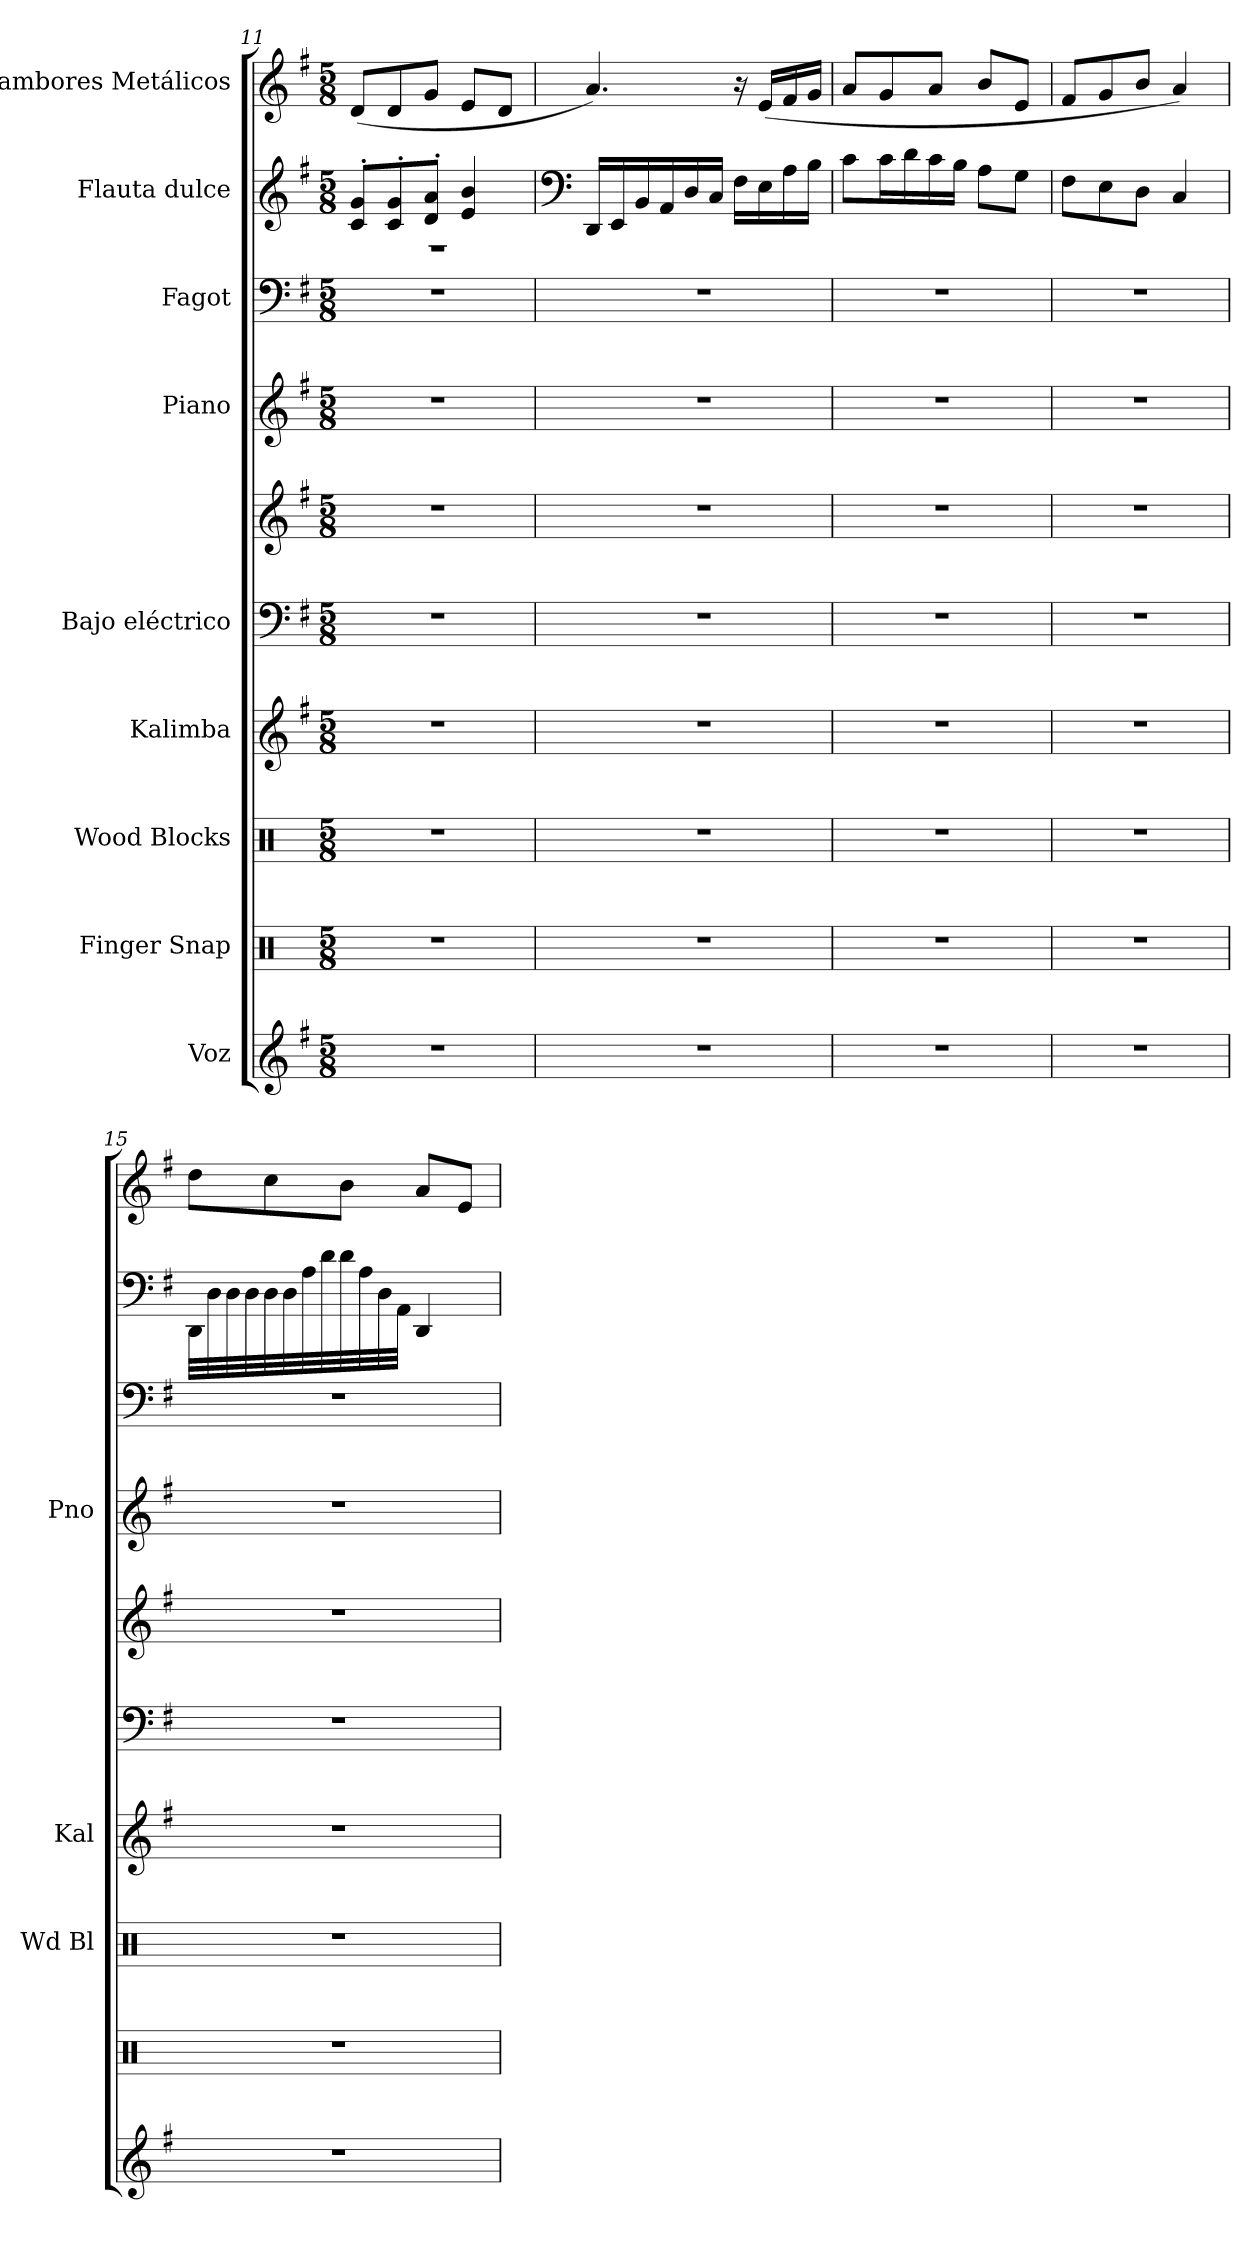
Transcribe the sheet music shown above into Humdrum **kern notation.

**kern	**kern	**kern	**kern	**kern	**kern	**kern	**kern	**kern	**kern
*part9	*part8	*part7	*part6	*part5	*part5	*part4	*part3	*part2	*part1
*staff10	*staff9	*staff8	*staff7	*staff6	*staff5	*staff4	*staff3	*staff2	*staff1
*I"Voz	*I"Finger Snap	*I"Wood Blocks	*I"Kalimba	*I"Bajo eléctrico	*	*I"Piano	*I"Fagot	*I"Flauta dulce	*I"Tambores Metálicos
*	*	*I'Wd Bl	*I'Kal	*	*	*I'Pno	*	*	*
*clefG2	*clefX	*clefX	*clefG2	*clefF4	*clefG2	*clefG2	*clefF4	*clefG2	*clefG2
*	*	*	*	*ITrd7c12	*ITrd7c12	*	*	*	*
*k[f#]	*k[]	*k[]	*k[f#]	*k[f#]	*k[f#]	*k[f#]	*k[f#]	*k[f#]	*k[f#]
*M5/8	*M5/8	*M5/8	*M5/8	*M5/8	*M5/8	*M5/8	*M5/8	*M5/8	*M5/8
=11	=11	=11	=11	=11	=11	=11	=11	=11	=11
*	*	*	*	*	*	*	*	*^	*
8%5r	8%5r	8%5r	8%5r	8%5r	8%5r	8%5r	8%5r	8c/' 8g/'L	8%5r	(<8d/L
.	.	.	.	.	.	.	.	8c/' 8g/'	.	8d/
.	.	.	.	.	.	.	.	8d/' 8a/'J	.	8g/J
.	.	.	.	.	.	.	.	4e/ 4b/	.	8e/L
.	.	.	.	.	.	.	.	.	.	8d/J
*	*	*	*	*	*	*	*	*v	*v	*
=12	=12	=12	=12	=12	=12	=12	=12	=12	=12
*	*	*	*	*	*	*	*	*clefF4	*
8%5r	8%5r	8%5r	8%5r	8%5r	8%5r	8%5r	8%5r	16DD/LL	4.a/)
.	.	.	.	.	.	.	.	16EE/	.
.	.	.	.	.	.	.	.	16BB/	.
.	.	.	.	.	.	.	.	16AA/	.
.	.	.	.	.	.	.	.	16D/	.
.	.	.	.	.	.	.	.	16C/JJ	.
.	.	.	.	.	.	.	.	16F#\LL	16r
.	.	.	.	.	.	.	.	16E\	(<16e/LL
.	.	.	.	.	.	.	.	16A\	16f#/
.	.	.	.	.	.	.	.	16B\JJ	16g/JJ
!!LO:LB:g=z
=13	=13	=13	=13	=13	=13	=13	=13	=13	=13
8%5r	8%5r	8%5r	8%5r	8%5r	8%5r	8%5r	8%5r	8c\L	8a/L
.	.	.	.	.	.	.	.	16c\L	8g/
.	.	.	.	.	.	.	.	16d\	.
.	.	.	.	.	.	.	.	16c\	8a/J
.	.	.	.	.	.	.	.	16B\JJ	.
.	.	.	.	.	.	.	.	8A\L	8b/L
.	.	.	.	.	.	.	.	8G\J	8e/J
=14	=14	=14	=14	=14	=14	=14	=14	=14	=14
8%5r	8%5r	8%5r	8%5r	8%5r	8%5r	8%5r	8%5r	8F#\L	8f#/L
.	.	.	.	.	.	.	.	8E\	8g/
.	.	.	.	.	.	.	.	8D\J	8b/J
.	.	.	.	.	.	.	.	4C/	4a/)
=15	=15	=15	=15	=15	=15	=15	=15	=15	=15
8%5r	8%5r	8%5r	8%5r	8%5r	8%5r	8%5r	8%5r	32DD\LLL	8dd\L
.	.	.	.	.	.	.	.	32D\	.
.	.	.	.	.	.	.	.	32D\	.
.	.	.	.	.	.	.	.	32D\	.
.	.	.	.	.	.	.	.	32D\	8cc\
.	.	.	.	.	.	.	.	32D\	.
.	.	.	.	.	.	.	.	32A\	.
.	.	.	.	.	.	.	.	32d\	.
.	.	.	.	.	.	.	.	32d\	8b\J
.	.	.	.	.	.	.	.	32A\	.
.	.	.	.	.	.	.	.	32D\	.
.	.	.	.	.	.	.	.	32AA\JJJ	.
.	.	.	.	.	.	.	.	4DD/	8a/L
.	.	.	.	.	.	.	.	.	8e/J
=	=	=	=	=	=	=	=	=	=
*-	*-	*-	*-	*-	*-	*-	*-	*-	*-
